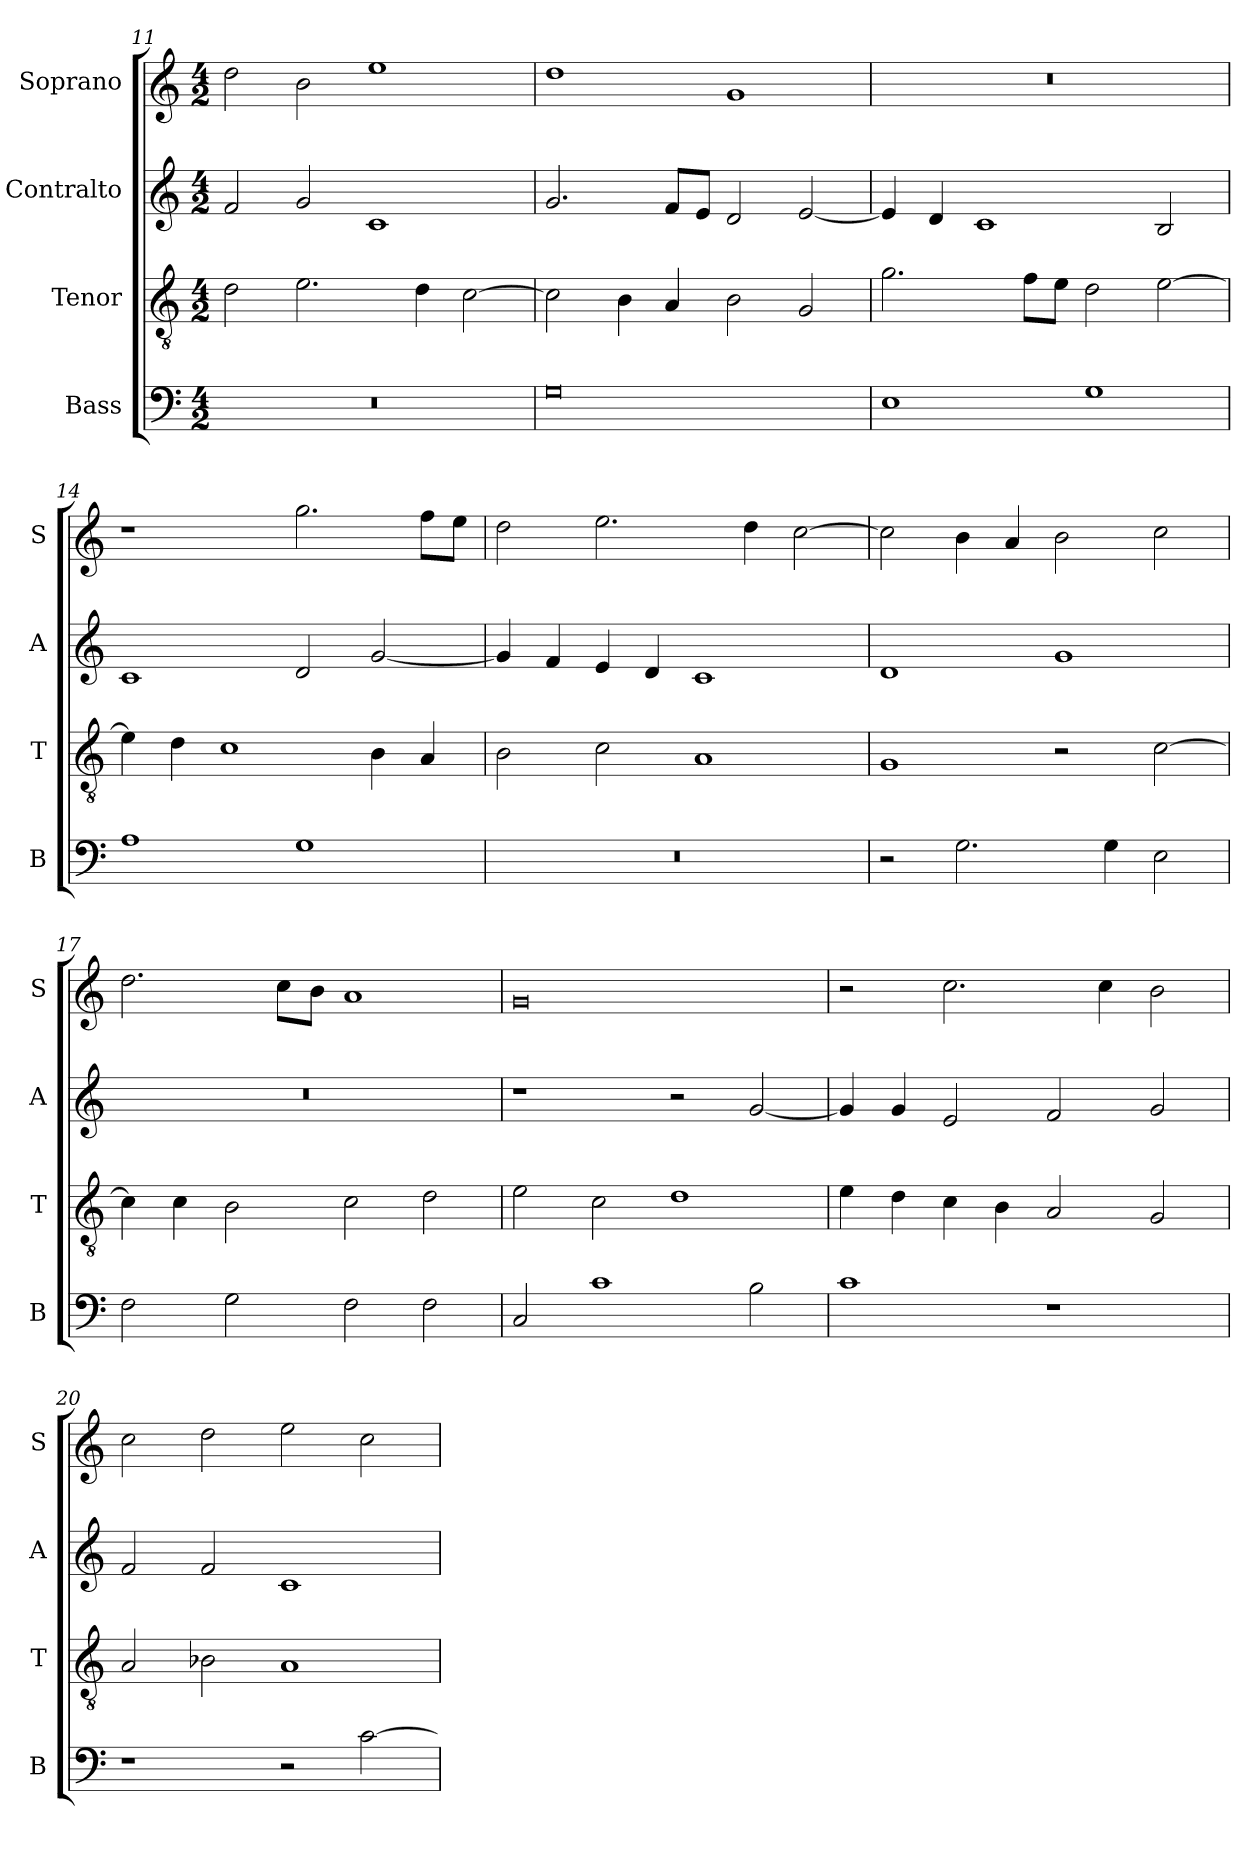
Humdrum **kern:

**kern	**kern	**kern	**kern
*part4	*part3	*part2	*part1
*staff4	*staff3	*staff2	*staff1
*I"Bass	*I"Tenor	*I"Contralto	*I"Soprano
*I'B	*I'T	*I'A	*I'S
*clefF4	*clefGv2	*clefG2	*clefG2
*k[]	*k[]	*k[]	*k[]
*G:mix	*G:mix	*G:mix	*G:mix
*M4/2	*M4/2	*M4/2	*M4/2
=11	=11	=11	=11
0r	2d	2f	2dd
.	2.e	2g	2b
.	.	1c	1ee
.	4d	.	.
.	[2c	.	.
=12	=12	=12	=12
0G	2c]	2.g	1dd
.	4B	.	.
.	4A	8f/L	.
.	.	8e/J	.
.	2B	2d	1g
.	2G	[2e	.
=13	=13	=13	=13
1E	2.g	4e]	0r
.	.	4d	.
.	.	1c	.
.	8f\L	.	.
.	8e\J	.	.
1G	2d	.	.
.	[2e	2B	.
=14	=14	=14	=14
1A	4e]	1c	1r
.	4d	.	.
.	1c	.	.
1G	.	2d	2.gg
.	4B	[2g	.
.	4A	.	8ff\L
.	.	.	8ee\J
=15	=15	=15	=15
0r	2B	4g]	2dd
.	.	4f	.
.	2c	4e	2.ee
.	.	4d	.
.	1A	1c	.
.	.	.	4dd
.	.	.	[2cc
=16	=16	=16	=16
2r	1G	1d	2cc]
2.G	.	.	4b
.	.	.	4a
.	2r	1g	2b
4G	.	.	.
2E	[2c	.	2cc
=17	=17	=17	=17
2F	4c]	0r	2.dd
.	4c	.	.
2G	2B	.	.
.	.	.	8cc\L
.	.	.	8b\J
2F	2c	.	1a
2F	2d	.	.
=18	=18	=18	=18
2C	2e	1r	0g
1c	2c	.	.
.	1d	2r	.
2B	.	[2g	.
=19	=19	=19	=19
1c	4e	4g]	2r
.	4d	4g	.
.	4c	2e	2.cc
.	4B	.	.
1r	2A	2f	.
.	.	.	4cc
.	2G	2g	2b
=20	=20	=20	=20
1r	2A	2f	2cc
.	2B-X	2f	2dd
2r	1A	1c	2ee
[2c	.	.	2cc
=	=	=	=
*-	*-	*-	*-
